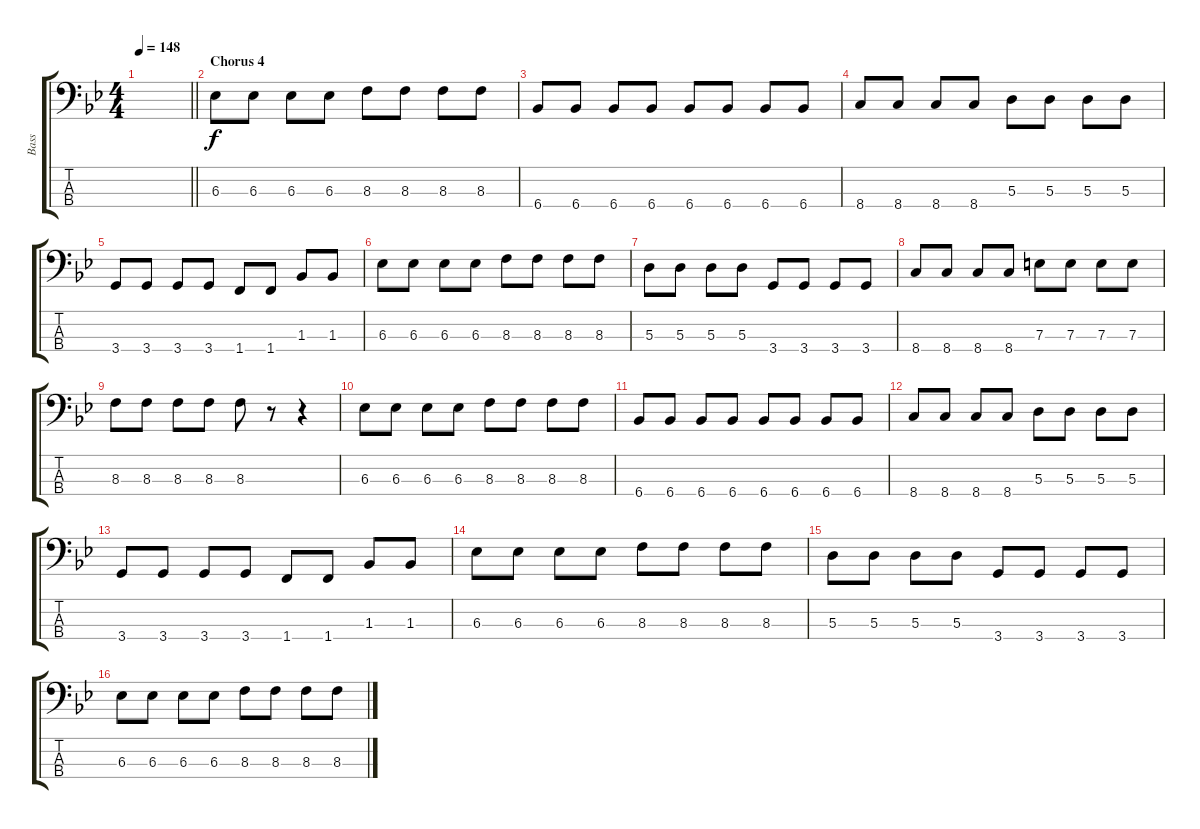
\track ("Bass" "Bass") {instrument electricbassfinger}
\staff {score tabs}
\tuning (G2 D2 A1 E1) {hide}
\ts (4 4)
\tempo 148
\clef f4
\barLineRight lightlight
\ks bb
|
\section ("" "Chorus 4")
6.3.8 6.3.8 6.3.8 6.3.8 8.3.8 8.3.8 8.3.8 8.3.8 |
6.4.8 6.4.8 6.4.8 6.4.8 6.4.8 6.4.8 6.4.8 6.4.8 |
8.4.8 8.4.8 8.4.8 8.4.8 5.3.8 5.3.8 5.3.8 5.3.8 |
3.4.8 3.4.8 3.4.8 3.4.8 1.4.8 1.4.8 1.3.8 1.3.8 |
6.3.8 6.3.8 6.3.8 6.3.8 8.3.8 8.3.8 8.3.8 8.3.8 |
5.3.8 5.3.8 5.3.8 5.3.8 3.4.8 3.4.8 3.4.8 3.4.8 |
8.4.8 8.4.8 8.4.8 8.4.8 7.3.8 7.3.8 7.3.8 7.3.8 |
8.3.8 8.3.8 8.3.8 8.3.8 8.3.8 r.8 r.4 |
6.3.8 6.3.8 6.3.8 6.3.8 8.3.8 8.3.8 8.3.8 8.3.8 |
6.4.8 6.4.8 6.4.8 6.4.8 6.4.8 6.4.8 6.4.8 6.4.8 |
8.4.8 8.4.8 8.4.8 8.4.8 5.3.8 5.3.8 5.3.8 5.3.8 |
3.4.8 3.4.8 3.4.8 3.4.8 1.4.8 1.4.8 1.3.8 1.3.8 |
6.3.8 6.3.8 6.3.8 6.3.8 8.3.8 8.3.8 8.3.8 8.3.8 |
5.3.8 5.3.8 5.3.8 5.3.8 3.4.8 3.4.8 3.4.8 3.4.8 |
6.3.8 6.3.8 6.3.8 6.3.8 8.3.8 8.3.8 8.3.8 8.3.8
